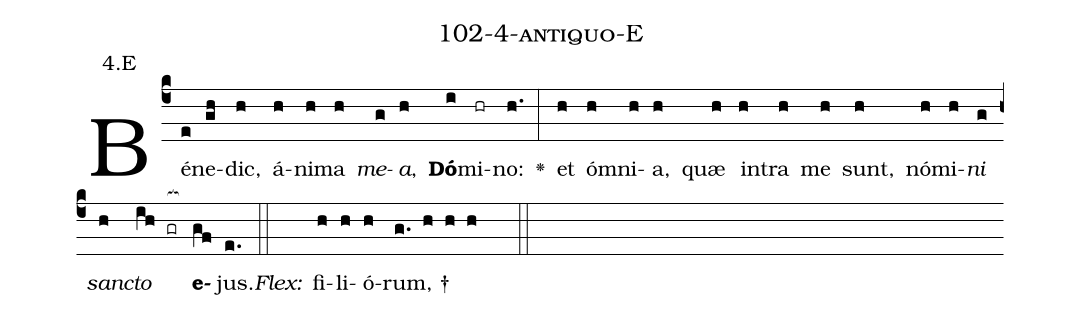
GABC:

name: 102-4-antiquo-E;
annotation: 4.E;
%%
(c4)Bé(e)ne(gh)dic,(h) á(h)ni(h)ma(h) <i>me</i>(g)<i>a</i>,(h) <b>Dó</b>(i)mi(hr)no:(h.) <v>\greheightstar</v>(:) et(h) óm(h)ni(h)a,(h) quæ(h) in(h)tra(h) me(h) sunt,(h) nó(h)mi(h)<i>ni</i>(g) <i>sanc</i>(h)<i>to</i>(ih gr[ocb:1{]) <b>e</b>(gf[ocb:0}])jus.(e.) (::)
<i>Flex:</i>()  fi(h)li(h)ó(h)rum, †(g. h h h  ::)

%E(h) u(g) o(h) u(ih) a(gf) e.(e.) (::)
